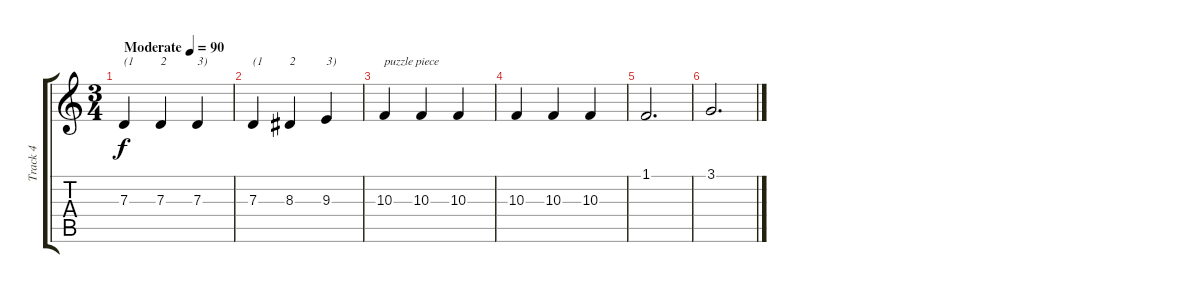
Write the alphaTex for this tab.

\track ("Track 4" "Track 4") {instrument acousticgrandpiano}
\staff {score tabs}
\tuning (E4 B3 G3 D3 A2 E2) {hide}
\ts (3 4)
\tempo (90 "Moderate")
\clef g2
\ks c
7.3.4{txt "(1" dy f instrument acousticgrandpiano} 7.3.4{txt "2"} 7.3.4{txt "3)"} |
7.3.4{txt "(1"} 8.3.4{txt "2"} 9.3.4{txt "3)"} |
10.3.4{txt "puzzle piece"} 10.3.4 10.3.4 |
10.3.4 10.3.4 10.3.4 |
1.1.2{d} |
3.1.2{d}
